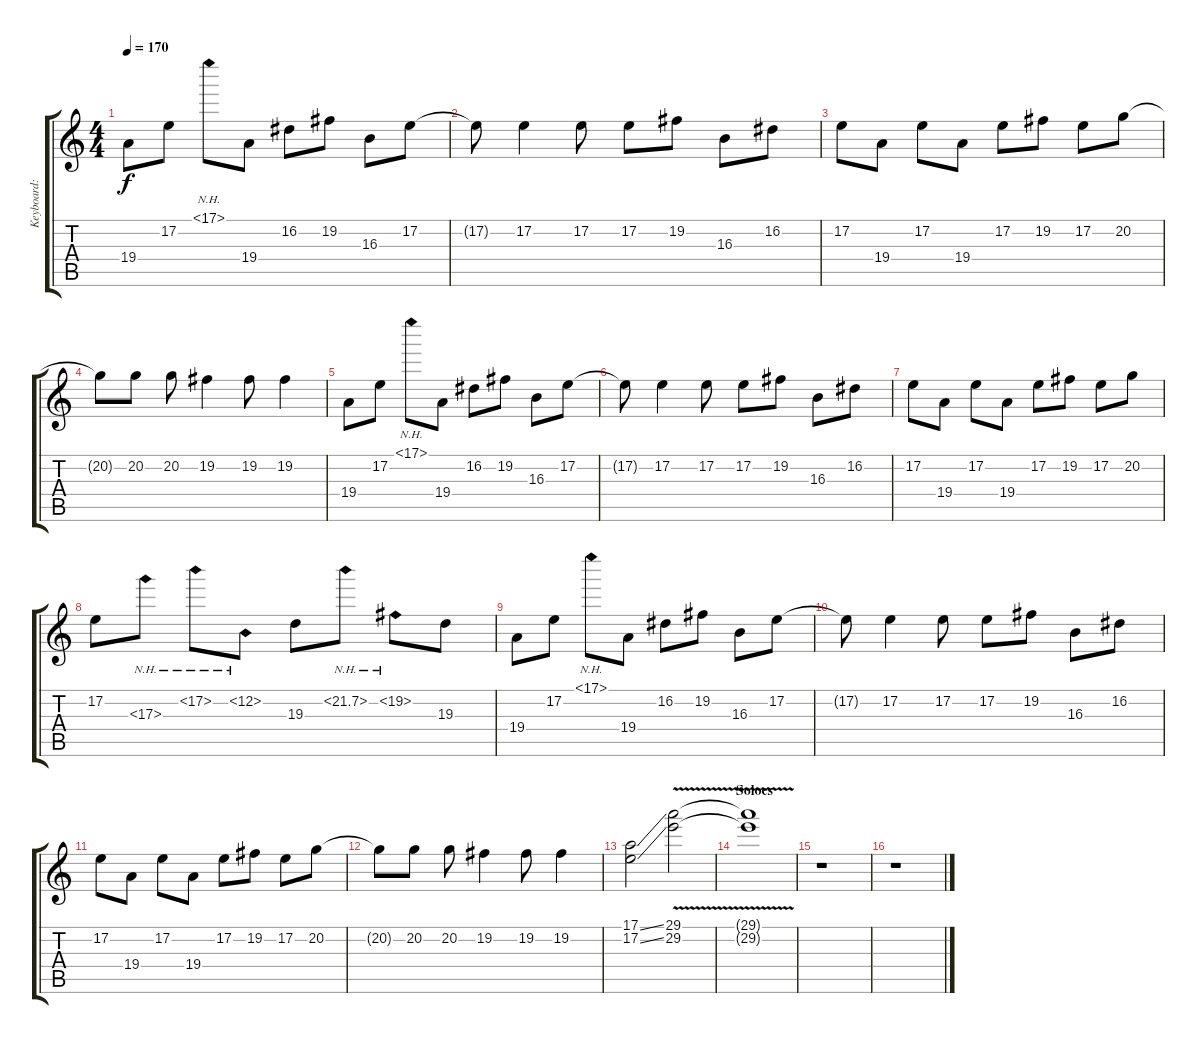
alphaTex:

\track ("Keyboard: Tsumugi Kotobuki" "Keyboard: ") {instrument pad7halo}
\staff {score tabs}
\tuning (E4 B3 G3 D3 A2 E2) {hide}
\ts (4 4)
\tempo 170
\clef g2
\ks c
19.4.8{dy f} 17.2.8 17.1{nh}.8 19.4.8 16.2.8 19.2.8 16.3.8 17.2.8 |
17.2{t}.8 17.2.4 17.2.8 17.2.8 19.2.8 16.3.8 16.2.8 |
17.2.8 19.4.8 17.2.8 19.4.8 17.2.8 19.2.8 17.2.8 20.2.8 |
20.2{t}.8 20.2.8 20.2.8 19.2.4 19.2.8 19.2.4 |
19.4.8 17.2.8 17.1{nh}.8 19.4.8 16.2.8 19.2.8 16.3.8 17.2.8 |
17.2{t}.8 17.2.4 17.2.8 17.2.8 19.2.8 16.3.8 16.2.8 |
17.2.8 19.4.8 17.2.8 19.4.8 17.2.8 19.2.8 17.2.8 20.2.8 |
17.2.8 17.3{nh}.8 17.2{nh}.8 20.2{nh}.8 19.3.8 22.2{nh}.8 19.2{nh}.8 19.3.8 |
19.4.8 17.2.8 17.1{nh}.8 19.4.8 16.2.8 19.2.8 16.3.8 17.2.8 |
17.2{t}.8 17.2.4 17.2.8 17.2.8 19.2.8 16.3.8 16.2.8 |
17.2.8 19.4.8 17.2.8 19.4.8 17.2.8 19.2.8 17.2.8 20.2.8 |
20.2{t}.8 20.2.8 20.2.8 19.2.4 19.2.8 19.2.4 |
(17.1{ss} 17.2{ss}).2 (29.1{v} 29.2{v}).2 |
\section ("" "Soloes")
(29.1{t} 29.2{t}).1 |
r.1 |
r.1
